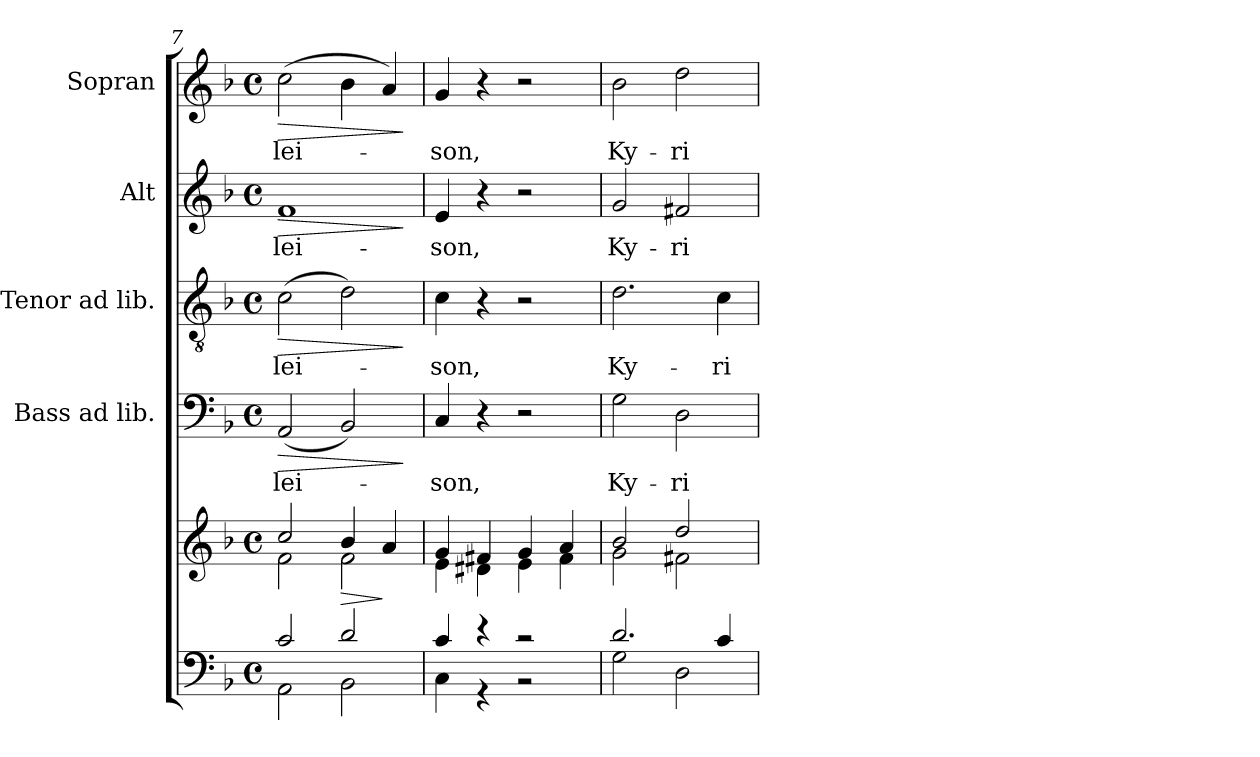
**kern	**kern	**dynam	**kern	**text	**dynam	**kern	**text	**dynam	**kern	**text	**dynam	**kern	**text	**dynam
*part5	*part5	*part5	*part4	*part4	*part4	*part3	*part3	*part3	*part2	*part2	*part2	*part1	*part1	*part1
*staff6	*staff5	*staff5/6	*staff4	*staff4	*staff4	*staff3	*staff3	*staff3	*staff2	*staff2	*staff2	*staff1	*staff1	*staff1
*	*	*	*I"Bass ad lib.	*	*	*I"Tenor ad lib.	*	*	*I"Alt	*	*	*I"Sopran	*	*
*	*	*	*I'B.	*	*	*I'T.	*	*	*I'A.	*	*	*I'S.	*	*
*clefF4	*clefG2	*	*clefF4	*	*	*clefGv2	*	*	*clefG2	*	*	*clefG2	*	*
*k[b-]	*k[b-]	*	*k[b-]	*	*	*k[b-]	*	*	*k[b-]	*	*	*k[b-]	*	*
*F:	*F:	*	*F:	*	*	*F:	*	*	*F:	*	*	*F:	*	*
*M4/4	*M4/4	*	*M4/4	*	*	*M4/4	*	*	*M4/4	*	*	*M4/4	*	*
*met(c)	*met(c)	*	*met(c)	*	*	*met(c)	*	*	*met(c)	*	*	*met(c)	*	*
=7	=7	=7	=7	=7	=7	=7	=7	=7	=7	=7	=7	=7	=7	=7
*^	*^	*	*	*	*	*	*	*	*	*	*	*	*	*
!	!	!	!	!	!	!LO:LY:b	!LO:HP:b	!	!LO:LY:b	!LO:HP:b	!	!LO:LY:b	!LO:HP:b	!	!LO:LY:b	!LO:HP:b
2c/	2AA\	2cc/	2f\	.	(<2AA/	-lei-	>	(>2c\	-lei-	>	1f	-lei-	>	(>2cc\	-lei-	>
!	!	!	!	!LO:HP:b	!	!	!	!	!	!	!	!	!	!	!	!
2d/	2BB-\	4b-/	2f\	>	2BB-/)	.	.	2d\)	.	.	.	.	.	4b-\	.	.
.	.	4a/	.	]	.	.	.	.	.	.	.	.	.	4a/)	.	.
*v	*v	*	*	*	*	*	*	*	*	*	*	*	*	*	*	*
*	*v	*v	*	*	*	*	*	*	*	*	*	*	*	*	*
.	.	.	.	.	]	.	.	]	.	.	]	.	.	]
=8	=8	=8	=8	=8	=8	=8	=8	=8	=8	=8	=8	=8	=8	=8
*^	*^	*	*	*	*	*	*	*	*	*	*	*	*	*
!	!	!	!	!	!	!LO:LY:b	!	!	!LO:LY:b	!	!	!LO:LY:b	!	!	!LO:LY:b	!
4c/	4C\	4g/	4e\	.	4C/	-son,	.	4c\	-son,	.	4e/	-son,	.	4g/	-son,	.
4r	4r	4f#X/	4d#X\	.	4r	.	.	4r	.	.	4r	.	.	4r	.	.
2r	2r	4g/	4e\	.	2r	.	.	2r	.	.	2r	.	.	2r	.	.
.	.	4a/	4f#\	.	.	.	.	.	.	.	.	.	.	.	.	.
=9	=9	=9	=9	=9	=9	=9	=9	=9	=9	=9	=9	=9	=9	=9	=9	=9
!	!	!	!	!	!	!LO:LY:b	!	!	!LO:LY:b	!	!	!LO:LY:b	!	!	!LO:LY:b	!
2.d/	2G\	2b-/	2g\	.	2G\	Ky-	.	2.d\	Ky-	.	2g/	Ky-	.	2b-\	Ky-	.
!	!	!	!	!	!	!LO:LY:b	!	!	!	!	!	!LO:LY:b	!	!	!LO:LY:b	!
.	2D\	2dd/	2f#X\	.	2D\	-ri-	.	.	.	.	2f#X/	-ri-	.	2dd\	-ri-	.
!	!	!	!	!	!	!	!	!	!LO:LY:b	!	!	!	!	!	!	!
4c/	.	.	.	.	.	.	.	4c\	-ri-	.	.	.	.	.	.	.
*v	*v	*	*	*	*	*	*	*	*	*	*	*	*	*	*	*
*	*v	*v	*	*	*	*	*	*	*	*	*	*	*	*	*
=	=	=	=	=	=	=	=	=	=	=	=	=	=	=
*-	*-	*-	*-	*-	*-	*-	*-	*-	*-	*-	*-	*-	*-	*-
